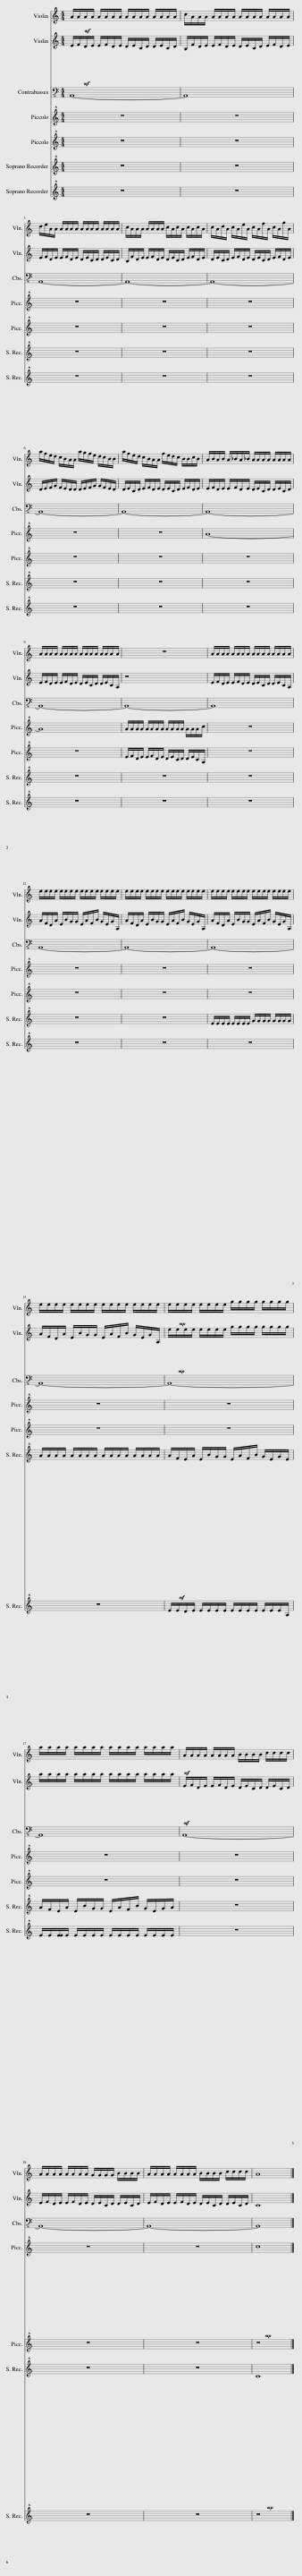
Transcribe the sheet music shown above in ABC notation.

X:1
%%score 1 2 3 4 5 6 7
L:1/8
M:4/4
I:linebreak $
K:C
V:1 treble
V:2 treble
V:3 bass-8
V:4 treble+8
V:5 treble+8
V:6 treble+8
V:7 treble+8
V:1
!mf! A/A/A/A/ A/A/A/A/ A/A/A/A/ A/A/A/A/ | c/A/A/A/ A/A/A/A/ A/A/A/A/ A/A/A/A/ |$ d/e/A/A/ A/A/A/A/ A/A/A/A/ A/A/A/A/ | c/A/A/A/ A/A/A/A/ c/A/c/A/ c/A/c/A/ | c/A/d/A/ c/A/e/A/ c/A/f/A/ c/A/g/A/ |$ %5
 a/f/e/d/ c/B/A/A/ a/g/f/e/ d/c/B/B/ | a/f/e/d/ c/B/A/A/ f/e/d/c/ B/B/c/B/ | A/B/A/B/ A/_B/A/_B/ A/A/A/A/ A/A/A/A/ |$ A/A/A/A/ A/A/A/A/ A/A/A/A/ A/A/A/A/ | z8 | %10
 A/A/A/A/ A/A/A/A/ A/A/A/A/ A/A/A/A/ |$ e/e/e/e/ e/e/e/e/ e/e/e/e/ e/e/e/e/ | e/e/e/e/ e/e/e/e/ e/e/e/e/ e/e/e/e/ | e/e/e/e/ e/e/e/e/ e/e/e/e/ e/e/e/e/ |$ e/e/e/e/ e/e/e/e/ e/e/e/e/ e/e/e/e/ | %15
!mp! e/e/e/e/ e/e/e/e/ g/g/g/g/ g/g/g/g/ |$ a/a/a/a/ a/a/a/a/ a/a/a/a/ a/a/a/a/ |!mf! A/A/A/A/ A/A/A/A/ B/B/B/B/ c/c/c/c/ |$ A/A/A/A/ A/A/A/A/ G/G/G/G/ B/B/B/B/ | A/A/A/A/ A/A/A/A/ B/B/B/B/ c/c/c/c/ | %20
 A8 |] %21
V:2
!mf! E/F/D/E/ E/F/D/E/ D/E/C/D/ D/E/C/D/ | B,/F/D/E/ E/F/D/E/ D/E/C/D/ E/F/D/E/ |$ E/F/D/E/ E/F/D/E/ D/E/C/D/ D/E/C/D/ | B,/F/D/E/ E/F/D/E/ D/E/C/D/ E/F/D/E/ | D/E/C/D/ E/F/D/E/ D/E/C/D/ E/F/D/E/ |$ %5
 D/E/F/G/ F/E/D/D/ D/E/F/G/ G/F/E/D/ | D/E/C/D/ E/F/D/E/ D/E/C/D/ E/F/D/E/ | E/F/D/E/ E/F/D/E/ D/E/C/D/ D/E/C/D/ |$ E/F/D/E/ E/F/D/E/ D/E/C/D/ D/E/C/A,/ | z8 | %10
 E/F/D/E/ E/F/D/E/ D/E/C/D/ D/E/C/A,/ |$ A/F/D/A/ E/B/G/G/ E/A/F/B/ G/E/G/A,/ | A/F/D/A/ E/B/G/G/ E/A/F/B/ G/E/G/A,/ | A/F/D/A/ E/B/G/G/ E/A/F/B/ G/E/G/A,/ |$ A/F/D/A/ E/B/G/G/ E/A/F/B/ G/E/G/A,/ | %15
!mp! e/e/e/e/ e/e/e/e/ g/g/g/g/ g/g/g/g/ |$ a/a/a/a/ a/a/a/a/ a/a/a/a/ a/a/a/a/ |!mf! E/F/D/E/ E/F/D/E/ D/E/C/D/ D/E/C/D/ |$ E/F/D/E/ E/F/D/E/ D/E/C/D/ D/E/C/D/ | E/F/D/E/ E/F/D/E/ D/E/C/D/ D/E/C/D/ | %20
 C8 |] %21
V:3
 A,,8- | A,,8 |$ A,,8- | A,,8- | A,,8- |$ %5
 A,,8- | A,,8- | A,,8- |$ A,,8- | A,,8- | %10
 A,,8 |$ A,,8- | A,,8- | A,,8- |$ A,,8- | %15
 A,,8- |$ A,,8 | A,,8- |$ A,,8- | A,,8- | %20
 A,,8 |] %21
V:4
 z8 | z8 |$ z8 | z8 | z8 |$ %5
 z8 | z8 | A8- |$ A8 | A/A/A/A/ A/A/A/A/ A/A/A/A/ A/A/A/c/ | %10
 z8 |$ z8 | z8 | z8 |$ z8 | %15
 z8 |$ z8 | z8 |$ z8 | z8 | %20
!mp! c8 |] %21
V:5
 z8 | z8 |$ z8 | z8 | z8 |$ %5
 z8 | z8 | z8 |$ z8 | E/F/D/E/ E/F/D/E/ D/E/C/D/ D/E/C/A,/ | %10
 z8 |$ z8 | z8 | z8 |$ z8 | %15
 z8 |$ z8 | z8 |$ z8 | z8 | %20
 z8 |] %21
V:6
 z8 | z8 |$ z8 | z8 | z8 |$ %5
 z8 | z8 | z8 |$ z8 | z8 | %10
 z8 |$ z8 | z8 | E/E/E/E/ E/E/E/E/ G/G/G/G/ G/G/G/G/ |$ A/A/A/A/ A/A/A/A/ A/A/A/A/ A/A/A/A/ | %15
!mf! A/F/E/A/ E/B/G/G/ E/A/F/B/ G/E/G/E/ |$ A/F/E/A/ E/B/G/G/ E/A/F/B/ G/E/G/A/ | z8 |$ z8 | z8 | %20
!mp! C8 |] %21
V:7
 z8 | z8 |$ z8 | z8 | z8 |$ %5
 z8 | z8 | z8 |$ z8 | z8 | %10
 z8 |$ z8 | z8 | z8 |$ z8 | %15
!mf! E/E/D/E/ E/E/E/E/ E/E/E/E/ E/E/E/A,/ |$ E/E/[EE]/E/ E/E/E/E/ E/E/E/E/ E/E/E/E/ | z8 |$ z8 | z8 | %20
 z8 |] %21
